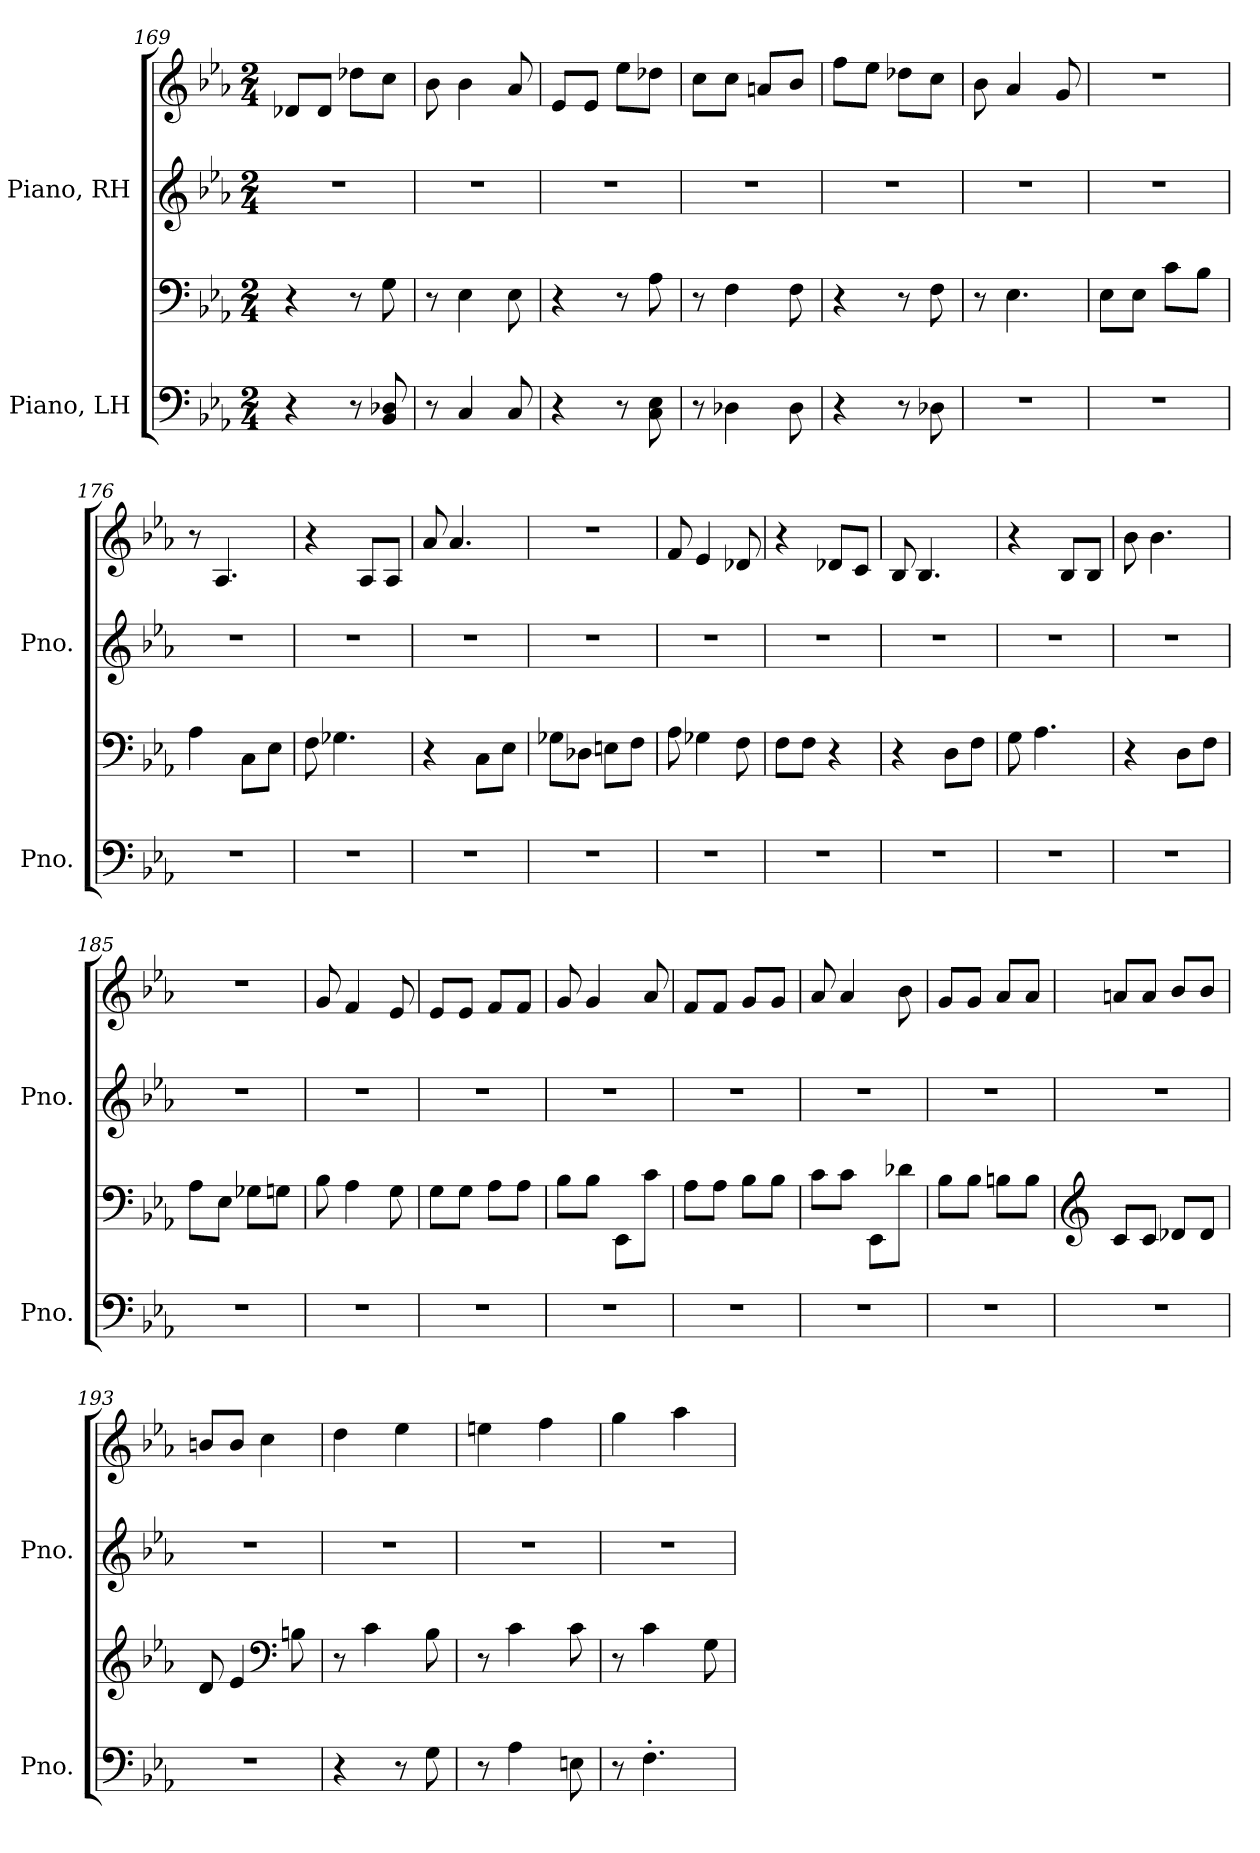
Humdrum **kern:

**kern	**kern	**kern	**kern
*part2	*part2	*part1	*part1
*staff4	*staff3	*staff2	*staff1
*I"Piano, LH	*	*I"Piano, RH	*
*I'Pno.	*	*I'Pno.	*
*clefF4	*clefF4	*clefG2	*clefG2
*k[b-e-a-]	*k[b-e-a-]	*k[b-e-a-]	*k[b-e-a-]
*M2/4	*M2/4	*M2/4	*M2/4
=169	=169	=169	=169
4r	4r	2r	8d-X/L
.	.	.	8d-/J
8r	8r	.	8dd-X\L
8BB-/ 8D-X/	8G\	.	8cc\J
=170	=170	=170	=170
8r	8r	2r	8b-\
4C/	4E-\	.	4b-\
8C/	8E-\	.	8a-/
=171	=171	=171	=171
4r	4r	2r	8e-/L
.	.	.	8e-/J
8r	8r	.	8ee-\L
8C\ 8E-\	8A-\	.	8dd-X\J
!!LO:LB:g=z
=172	=172	=172	=172
8r	8r	2r	8cc\L
4D-X\	4F\	.	8cc\J
.	.	.	8an/L
8D-\	8F\	.	8b-/J
=173	=173	=173	=173
4r	4r	2r	8ff\L
.	.	.	8ee-\J
8r	8r	.	8dd-X\L
8D-X\	8F\	.	8cc\J
=174	=174	=174	=174
2r	8r	2r	8b-\
.	4.E-\	.	4a-/
.	.	.	8g/
=175	=175	=175	=175
2r	8E-\L	2r	2r
.	8E-\J	.	.
.	8c\L	.	.
.	8B-\J	.	.
=176	=176	=176	=176
2r	4A-\	2r	8r
.	.	.	4.A-/
.	8C\L	.	.
.	8E-\J	.	.
=177	=177	=177	=177
2r	8F\	2r	4r
.	4.G-X\	.	.
.	.	.	8A-/L
.	.	.	8A-/J
=178	=178	=178	=178
2r	4r	2r	8a-/
.	.	.	4.a-/
.	8C\L	.	.
.	8E-\J	.	.
!!LO:LB:g=z
=179	=179	=179	=179
2r	8G-X\L	2r	2r
.	8D-X\J	.	.
.	8En\L	.	.
.	8F\J	.	.
=180	=180	=180	=180
2r	8A-\	2r	8f/
.	4G-X\	.	4e-/
.	8F\	.	8d-X/
=181	=181	=181	=181
2r	8F\L	2r	4r
.	8F\J	.	.
.	4r	.	8d-X/L
.	.	.	8c/J
=182	=182	=182	=182
2r	4r	2r	8B-/
.	.	.	4.B-/
.	8D\L	.	.
.	8F\J	.	.
=183	=183	=183	=183
2r	8G\	2r	4r
.	4.A-\	.	.
.	.	.	8B-/L
.	.	.	8B-/J
=184	=184	=184	=184
2r	4r	2r	8b-\
.	.	.	4.b-\
.	8D\L	.	.
.	8F\J	.	.
=185	=185	=185	=185
2r	8A-\L	2r	2r
.	8E-\J	.	.
.	8G-X\L	.	.
.	8Gn\J	.	.
!!LO:PB:g=z
=186	=186	=186	=186
2r	8B-\	2r	8g/
.	4A-\	.	4f/
.	8G\	.	8e-/
=187	=187	=187	=187
2r	8G\L	2r	8e-/L
.	8G\J	.	8e-/J
.	8A-\L	.	8f/L
.	8A-\J	.	8f/J
=188	=188	=188	=188
2r	8B-\L	2r	8g/
.	8B-\J	.	4g/
.	8EE-\L	.	.
.	8c\J	.	8a-/
=189	=189	=189	=189
2r	8A-\L	2r	8f/L
.	8A-\J	.	8f/J
.	8B-\L	.	8g/L
.	8B-\J	.	8g/J
=190	=190	=190	=190
2r	8c\L	2r	8a-/
.	8c\J	.	4a-/
.	8EE-\L	.	.
.	8d-X\J	.	8b-\
=191	=191	=191	=191
2r	8B-\L	2r	8g/L
.	8B-\J	.	8g/J
.	8Bn\L	.	8a-/L
.	8B\J	.	8a-/J
=192	=192	=192	=192
*	*clefG2	*	*
2r	8c/L	2r	8an/L
.	8c/J	.	8a/J
.	8d-X/L	.	8b-/L
.	8d-/J	.	8b-/J
!!LO:LB:g=z
=193	=193	=193	=193
2r	8d/	2r	8bn/L
.	4e-/	.	8b/J
.	.	.	4cc\
*	*clefF4	*	*
.	8Bn\	.	.
=194	=194	=194	=194
4r	8r	2r	4dd\
.	4c\	.	.
8r	.	.	4ee-\
8G\	8B-\	.	.
=195	=195	=195	=195
8r	8r	2r	4een\
4A-\	4c\	.	.
.	.	.	4ff\
8En\	8c\	.	.
=196	=196	=196	=196
8r	8r	2r	4gg\
4.F'\	4c\	.	.
.	.	.	4aa-\
.	8G\	.	.
=	=	=	=
*-	*-	*-	*-
